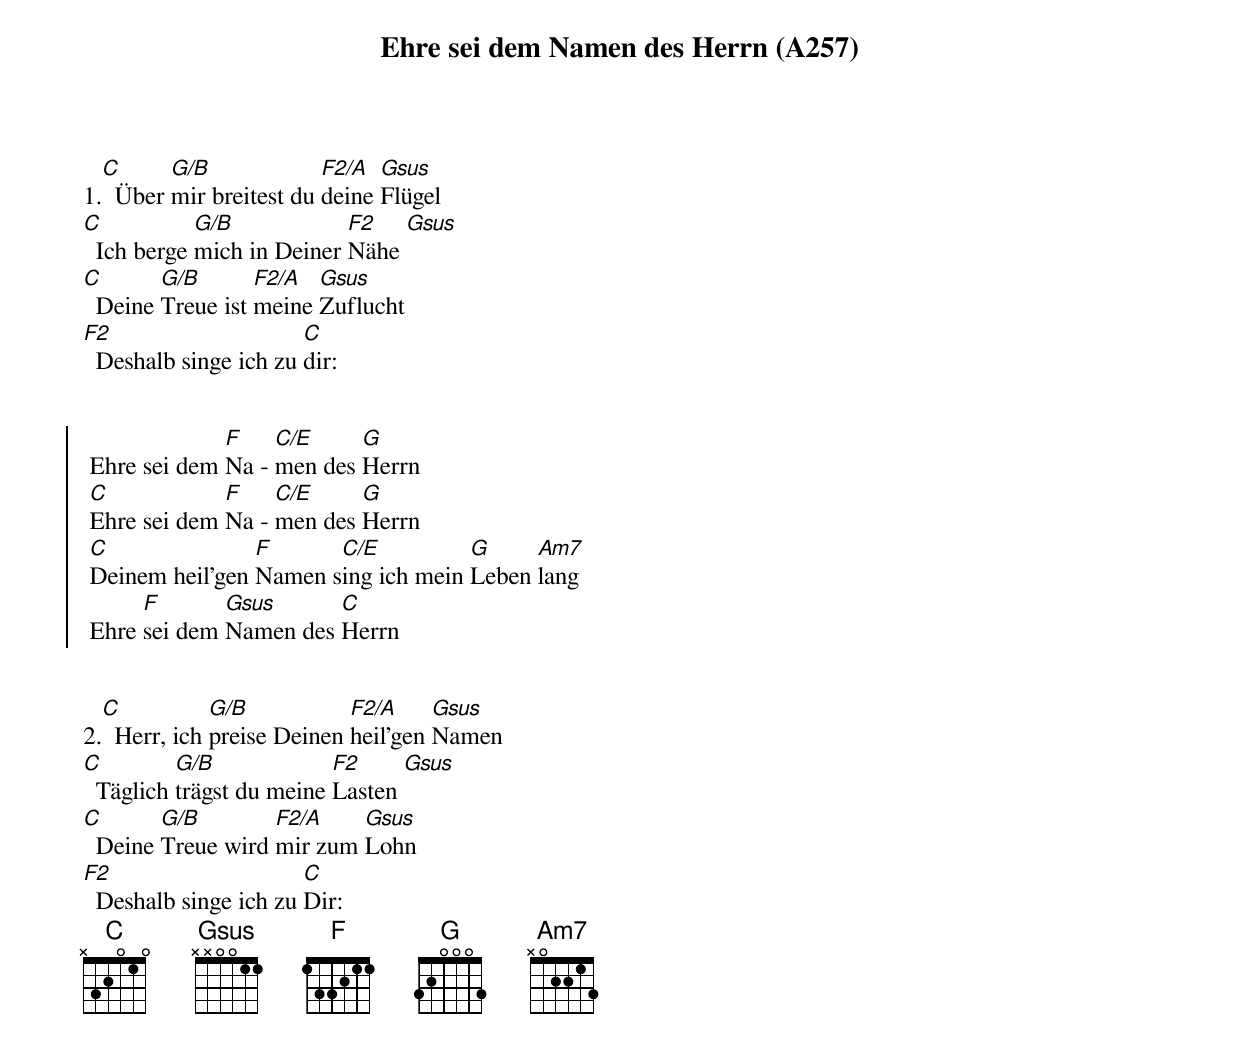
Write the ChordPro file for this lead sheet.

{title: Ehre sei dem Namen des Herrn (A257)}
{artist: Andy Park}

1.[C]  Über [G/B]mir breitest du [F2/A]deine [Gsus]Flügel
[C]  Ich berge [G/B]mich in Deiner [F2]Nähe [Gsus]
[C]  Deine [G/B]Treue ist [F2/A]meine [Gsus]Zuflucht
[F2]  Deshalb singe ich zu [C]dir:


{soc}
 Ehre sei dem [F]Na - [C/E]men des [G]Herrn
 [C]Ehre sei dem [F]Na - [C/E]men des [G]Herrn
 [C]Deinem heil'gen [F]Namen s[C/E]ing ich mein [G]Leben [Am7]lang
 Ehre [F]sei dem [Gsus]Namen des [C]Herrn
 {eoc}


2.[C]  Herr, ich [G/B]preise Deinen [F2/A]heil'gen [Gsus]Namen
[C]  Täglich [G/B]trägst du meine [F2]Lasten [Gsus]
[C]  Deine [G/B]Treue wird [F2/A]mir zum [Gsus]Lohn
[F2]  Deshalb singe ich zu [C]Dir:
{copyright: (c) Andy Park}
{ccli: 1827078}
